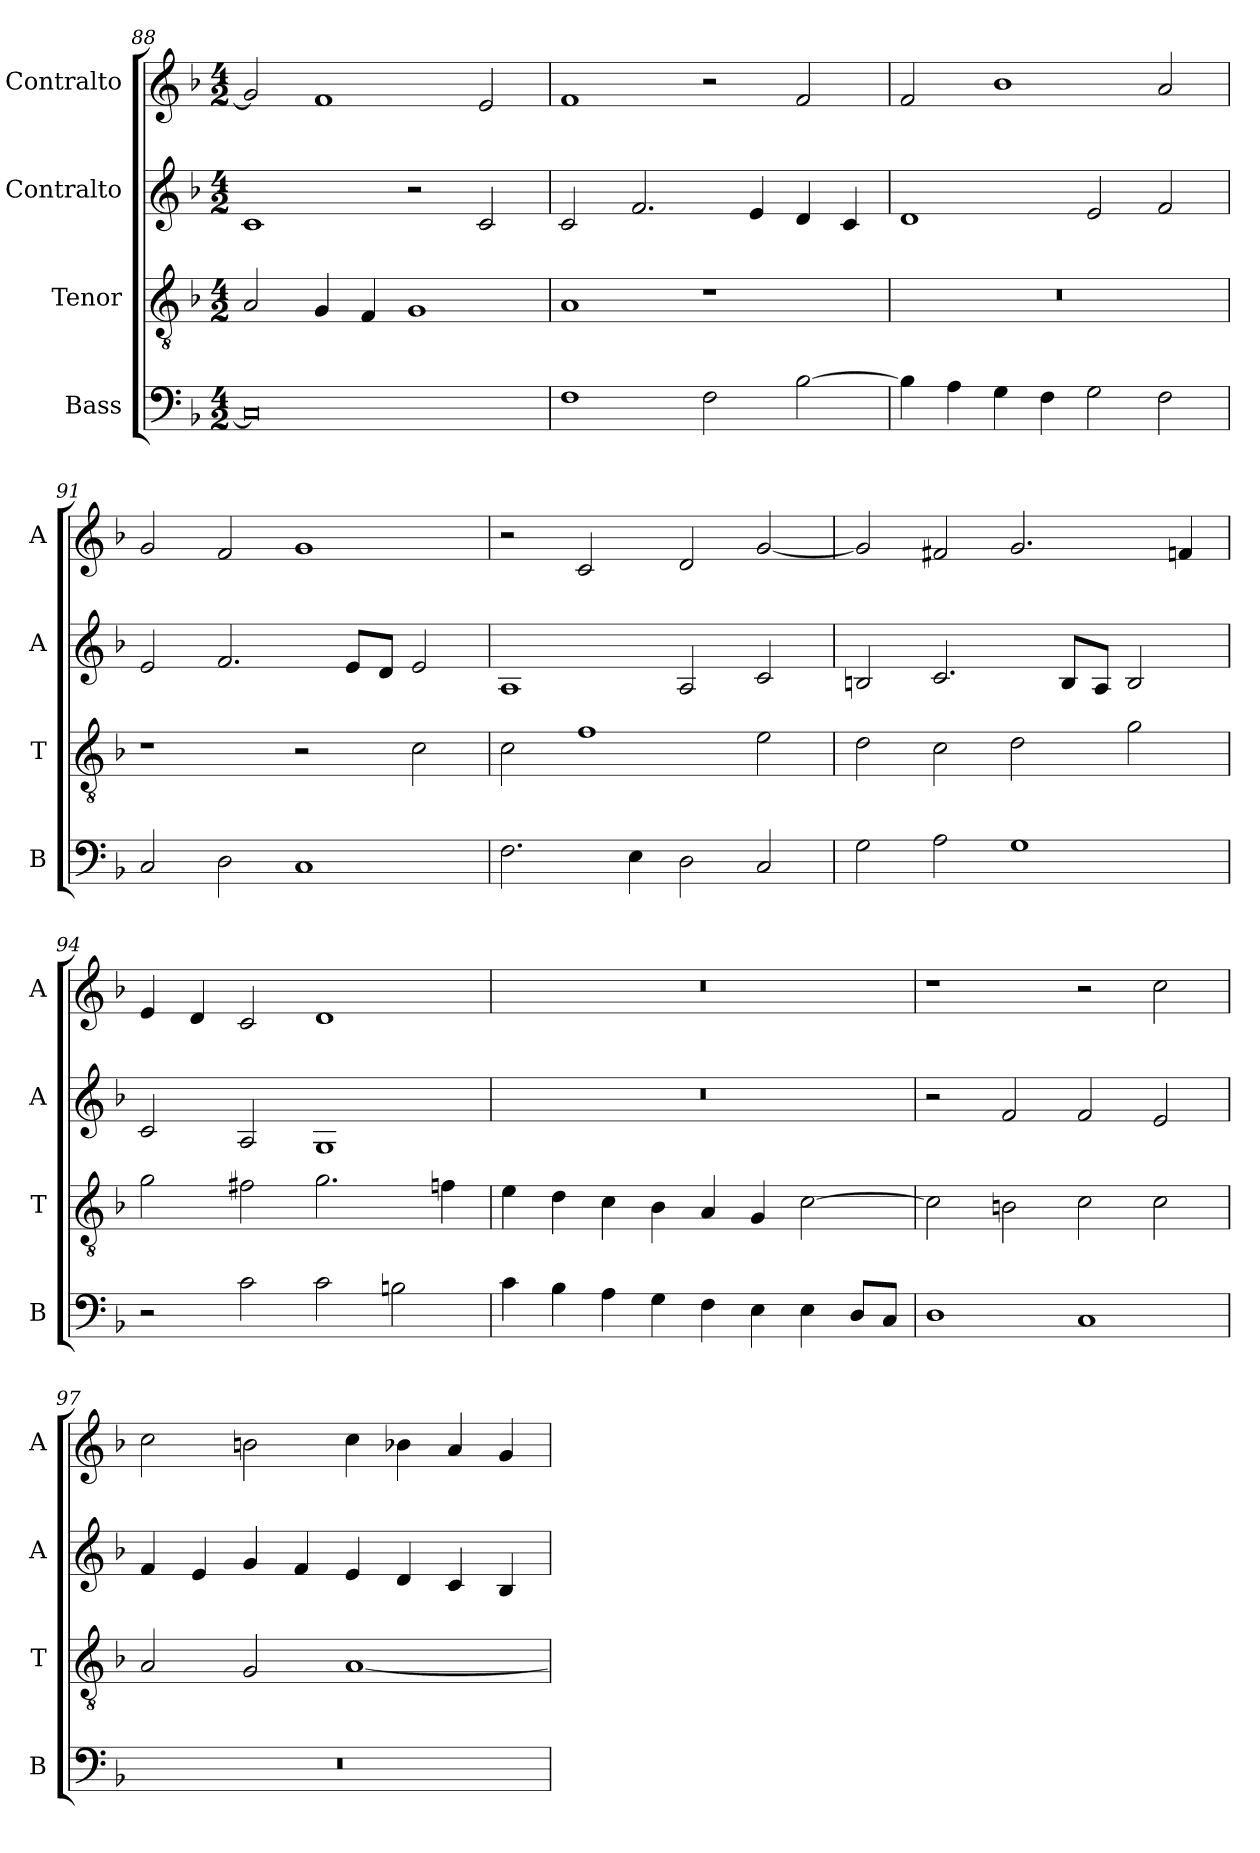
**kern	**kern	**kern	**kern
*part4	*part3	*part2	*part1
*staff4	*staff3	*staff2	*staff1
*I"Bass	*I"Tenor	*I"Contralto	*I"Contralto
*I'B	*I'T	*I'A	*I'A
*clefF4	*clefGv2	*clefG2	*clefG2
*k[b-]	*k[b-]	*k[b-]	*k[b-]
*F:ion	*F:ion	*F:ion	*F:ion
*M4/2	*M4/2	*M4/2	*M4/2
=88	=88	=88	=88
0C]	2A	1c	2g]
.	4G	.	1f
.	4F	.	.
.	1G	2r	.
.	.	2c	2e
=89	=89	=89	=89
1F	1A	2c	1f
.	.	2.f	.
2F	1r	.	2r
.	.	4e	.
[2B-	.	4d	2f
.	.	4c	.
=90	=90	=90	=90
4B-]	0r	1d	2f
4A	.	.	.
4G	.	.	1b-
4F	.	.	.
2G	.	2e	.
2F	.	2f	2a
=91	=91	=91	=91
2C	1r	2e	2g
2D	.	2.f	2f
1C	2r	.	1g
.	.	8e/L	.
.	.	8d/J	.
.	2c	2e	.
=92	=92	=92	=92
2.F	2c	1A	2r
.	1f	.	2c
4E	.	.	.
2D	.	2A	2d
2C	2e	2c	[2g
=93	=93	=93	=93
2G	2d	2Bn	2g]
2A	2c	2.c	2f#X
1G	2d	.	2.g
.	.	8B/L	.
.	.	8A/J	.
.	2g	2B	.
.	.	.	4fn
=94	=94	=94	=94
2r	2g	2c	4e
.	.	.	4d
2c	2f#X	2A	2c
2c	2.g	1G	1d
2Bn	.	.	.
.	4fn	.	.
=95	=95	=95	=95
4c	4e	0r	0r
4B-	4d	.	.
4A	4c	.	.
4G	4B-	.	.
4F	4A	.	.
4E	4G	.	.
4E	[2c	.	.
8D/L	.	.	.
8C/J	.	.	.
=96	=96	=96	=96
1D	2c]	2r	1r
.	2Bn	2f	.
1C	2c	2f	2r
.	2c	2e	2cc
=97	=97	=97	=97
0r	2A	4f	2cc
.	.	4e	.
.	2G	4g	2bn
.	.	4f	.
.	[1A	4e	4cc
.	.	4d	4b-X
.	.	4c	4a
.	.	4B-	4g
=	=	=	=
*-	*-	*-	*-
